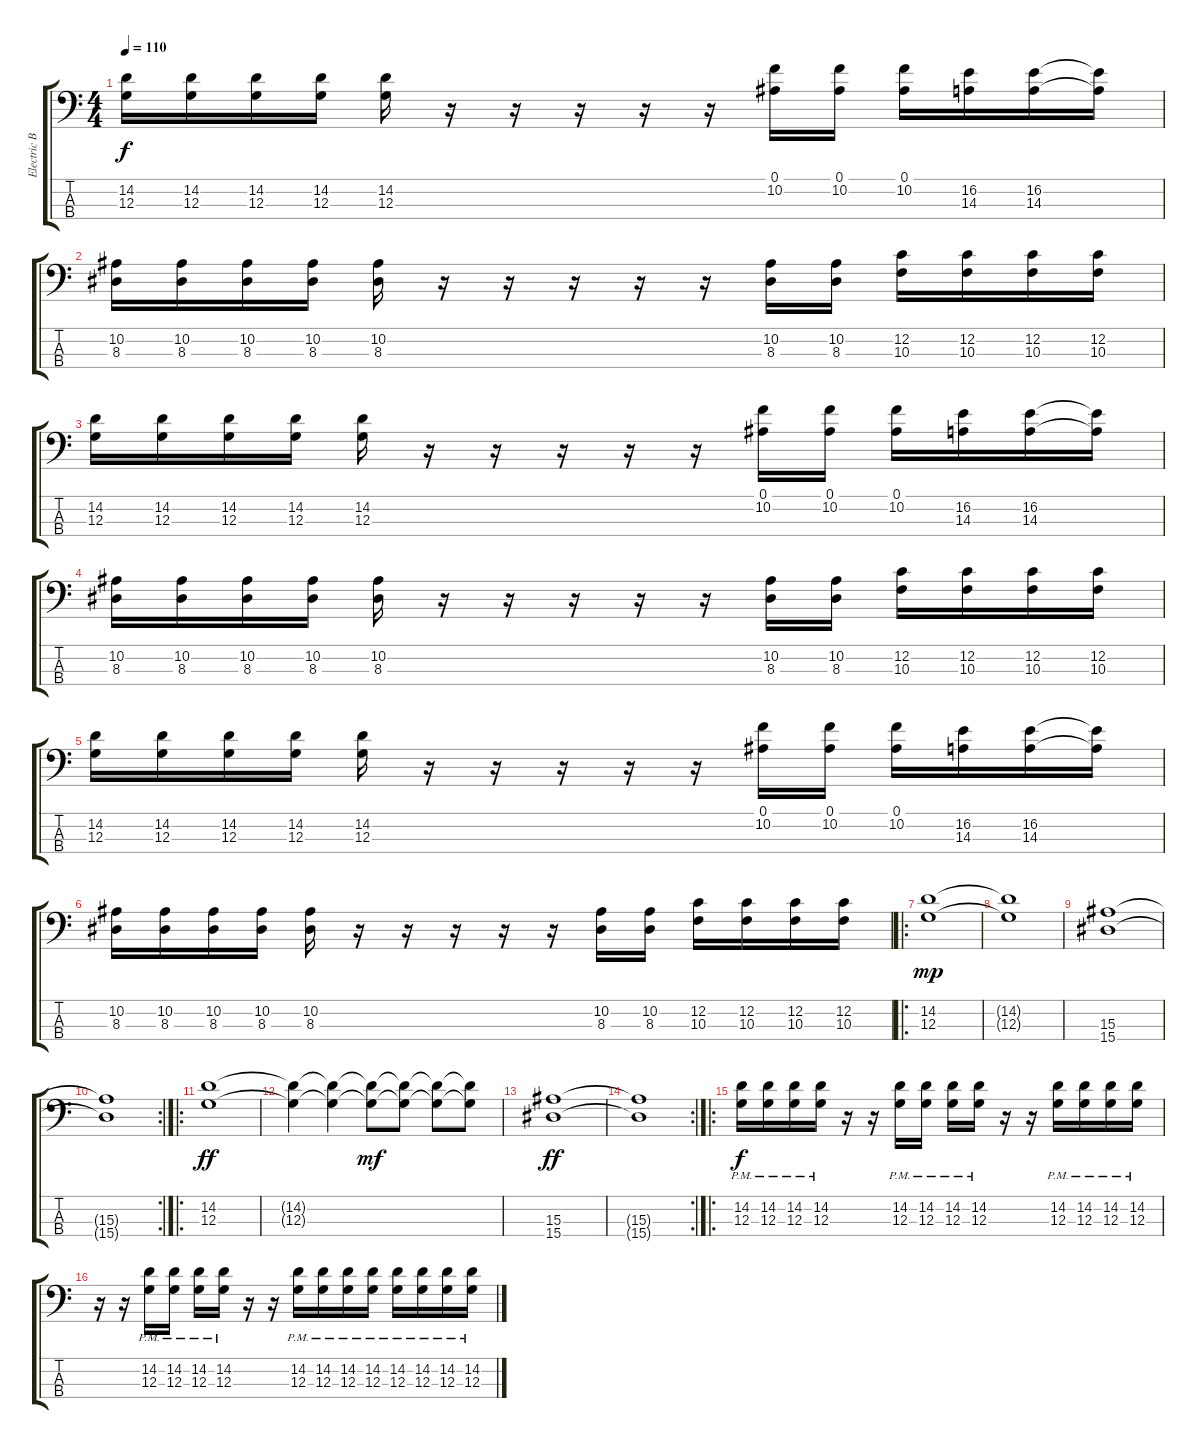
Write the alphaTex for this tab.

\track ("Electric Bass" "Electric B") {instrument electricbassfinger}
\staff {score tabs}
\tuning (F3 C2 G1 C1) {hide}
\ts (4 4)
\tempo 110
\clef f4
\ks c
(14.2 12.3).16{dy f} (14.2 12.3).16 (14.2 12.3).16 (14.2 12.3).16 (14.2 12.3).16 r.16 r.16 r.16 r.16 r.16 (0.1 10.2).16 (0.1 10.2).16 (0.1 10.2).16 (16.2 14.3).16 (16.2 14.3).16 (16.2{t} 14.3{t}).16 |
(10.2 8.3).16 (10.2 8.3).16 (10.2 8.3).16 (10.2 8.3).16 (10.2 8.3).16 r.16 r.16 r.16 r.16 r.16 (10.2 8.3).16 (10.2 8.3).16 (12.2 10.3).16 (12.2 10.3).16 (12.2 10.3).16 (12.2 10.3).16 |
(14.2 12.3).16 (14.2 12.3).16 (14.2 12.3).16 (14.2 12.3).16 (14.2 12.3).16 r.16 r.16 r.16 r.16 r.16 (0.1 10.2).16 (0.1 10.2).16 (0.1 10.2).16 (16.2 14.3).16 (16.2 14.3).16 (16.2{t} 14.3{t}).16 |
(10.2 8.3).16 (10.2 8.3).16 (10.2 8.3).16 (10.2 8.3).16 (10.2 8.3).16 r.16 r.16 r.16 r.16 r.16 (10.2 8.3).16 (10.2 8.3).16 (12.2 10.3).16 (12.2 10.3).16 (12.2 10.3).16 (12.2 10.3).16 |
(14.2 12.3).16 (14.2 12.3).16 (14.2 12.3).16 (14.2 12.3).16 (14.2 12.3).16 r.16 r.16 r.16 r.16 r.16 (0.1 10.2).16 (0.1 10.2).16 (0.1 10.2).16 (16.2 14.3).16 (16.2 14.3).16 (16.2{t} 14.3{t}).16 |
(10.2 8.3).16 (10.2 8.3).16 (10.2 8.3).16 (10.2 8.3).16 (10.2 8.3).16 r.16 r.16 r.16 r.16 r.16 (10.2 8.3).16 (10.2 8.3).16 (12.2 10.3).16 (12.2 10.3).16 (12.2 10.3).16 (12.2 10.3).16 |
\ro
(14.2 12.3).1{dy mp} |
(14.2{t} 12.3{t}).1 |
(15.3 15.4).1 |
\rc 2
(15.3{t} 15.4{t}).1 |
\ro
(14.2 12.3).1{dy ff} |
(14.2{t} 12.3{t}).4 (14.2{t} 12.3{t}).4 (14.2{t} 12.3{t}).8{dy mf} (14.2{t} 12.3{t}).8 (14.2{t} 12.3{t}).8 (14.2{t} 12.3{t}).8 |
(15.3 15.4).1{dy ff} |
\rc 2
(15.3{t} 15.4{t}).1 |
\ro
(14.2{pm} 12.3{pm}).16{dy f} (14.2{pm} 12.3{pm}).16 (14.2{pm} 12.3{pm}).16 (14.2{pm} 12.3{pm}).16 r.16 r.16 (14.2{pm} 12.3{pm}).16 (14.2{pm} 12.3{pm}).16 (14.2{pm} 12.3{pm}).16 (14.2{pm} 12.3{pm}).16 r.16 r.16 (14.2{pm} 12.3{pm}).16 (14.2{pm} 12.3{pm}).16 (14.2{pm} 12.3{pm}).16 (14.2{pm} 12.3{pm}).16 |
r.16 r.16 (14.2{pm} 12.3{pm}).16 (14.2{pm} 12.3{pm}).16 (14.2{pm} 12.3{pm}).16 (14.2{pm} 12.3{pm}).16 r.16 r.16 (14.2{pm} 12.3{pm}).16 (14.2{pm} 12.3{pm}).16 (14.2{pm} 12.3{pm}).16 (14.2{pm} 12.3{pm}).16 (14.2{pm} 12.3{pm}).16 (14.2{pm} 12.3{pm}).16 (14.2{pm} 12.3{pm}).16 (14.2{pm} 12.3{pm}).16
